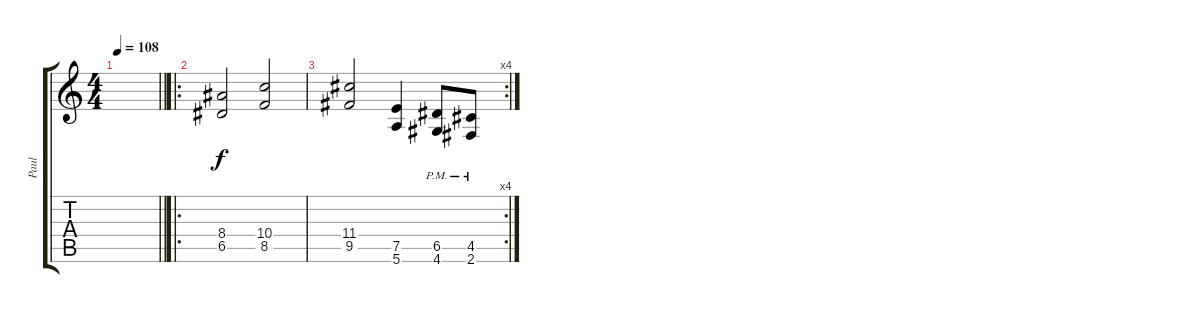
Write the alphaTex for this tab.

\track ("Paul" "Paul") {instrument overdrivenguitar}
\staff {score tabs}
\tuning (E4 B3 G3 D3 A2 E2) {hide}
\ts (4 4)
\tempo 108
\clef g2
\barLineRight lightlight
\ks c
|
\ro
(8.4 6.5).2 (10.4 8.5).2 |
\rc 4
(11.4 9.5).2 (7.5 5.6).4 (6.5{pm} 4.6{pm}).8 (4.5{pm} 2.6{pm}).8
